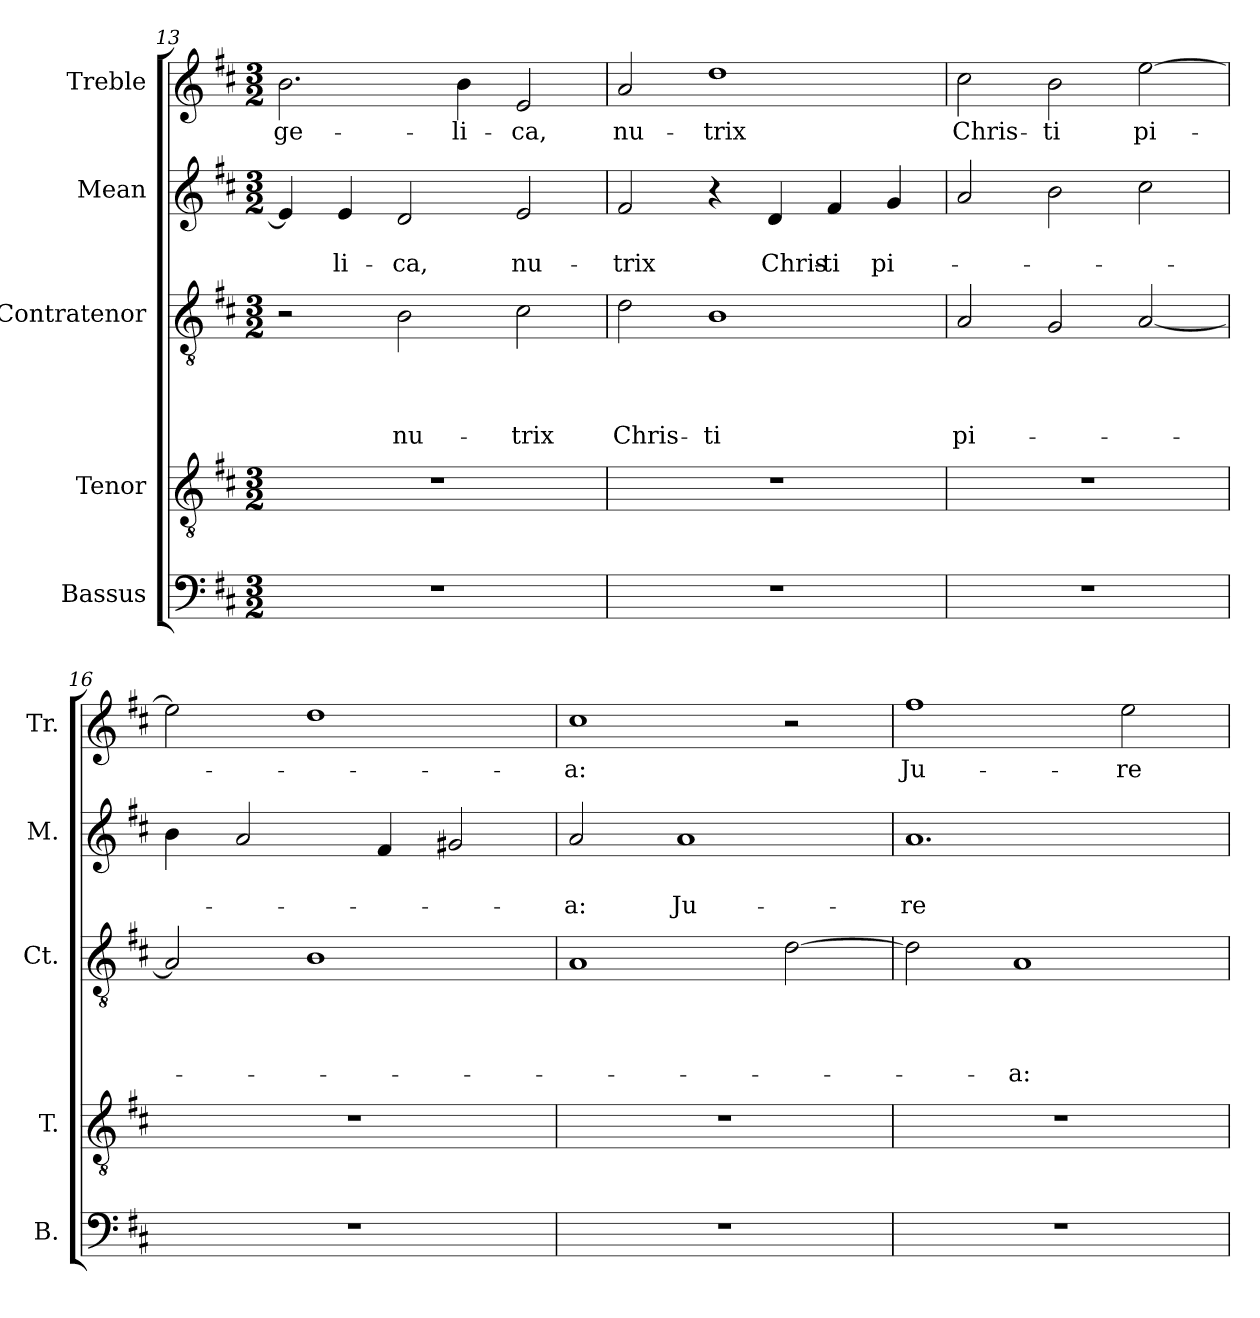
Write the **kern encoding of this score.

**kern	**kern	**kern	**text	**text	**text	**text	**kern	**text	**text	**kern	**text
*part5	*part4	*part3	*part3	*part3	*part3	*part3	*part2	*part2	*part2	*part1	*part1
*staff5	*staff4	*staff3	*staff3	*staff3	*staff3	*staff3	*staff2	*staff2	*staff2	*staff1	*staff1
*I"Bassus	*I"Tenor	*I"Contratenor	*	*	*	*	*I"Mean	*	*	*I"Treble	*
*I'B.	*I'T.	*I'Ct.	*	*	*	*	*I'M.	*	*	*I'Tr.	*
*clefF4	*clefGv2	*clefGv2	*	*	*	*	*clefG2	*	*	*clefG2	*
*k[f#c#]	*k[f#c#]	*k[f#c#]	*	*	*	*	*k[f#c#]	*	*	*k[f#c#]	*
*D:	*D:	*D:	*	*	*	*	*D:	*	*	*D:	*
*M3/2	*M3/2	*M3/2	*	*	*	*	*M3/2	*	*	*M3/2	*
=13	=13	=13	=13	=13	=13	=13	=13	=13	=13	=13	=13
!	!	!	!	!	!	!	!	!	!	!	!LO:LY:b
1.r	1.r	2r	.	.	.	.	4e/]	.	.	2.b\	-ge-
!	!	!	!	!	!	!	!	!	!LO:LY:b	!	!
.	.	.	.	.	.	.	4e/	.	-li-	.	.
!	!	!	!	!	!	!LO:LY:b	!	!	!LO:LY:b	!	!
.	.	2B\	.	.	.	nu-	2d/	.	-ca,	.	.
!	!	!	!	!	!	!	!	!	!	!	!LO:LY:b
.	.	.	.	.	.	.	.	.	.	4b\	-li-
!	!	!	!	!	!	!LO:LY:b	!	!	!LO:LY:b	!	!LO:LY:b
.	.	2c#\	.	.	.	-trix	2e/	.	nu-	2e/	-ca,
=14	=14	=14	=14	=14	=14	=14	=14	=14	=14	=14	=14
!	!	!	!	!	!	!LO:LY:b	!	!	!LO:LY:b	!	!LO:LY:b
1.r	1.r	2d\	.	.	.	Chris-	2f#/	.	-trix	2a/	nu-
!	!	!	!	!	!	!LO:LY:b	!	!	!	!	!LO:LY:b
.	.	1B	.	.	.	-ti	4r	.	.	1dd	-trix
!	!	!	!	!	!	!	!	!	!LO:LY:b	!	!
.	.	.	.	.	.	.	4d/	.	Chris-	.	.
!	!	!	!	!	!	!	!	!	!LO:LY:b:rj	!	!
.	.	.	.	.	.	.	4f#/	.	-ti	.	.
!	!	!	!	!	!	!	!	!	!LO:LY:b	!	!
.	.	.	.	.	.	.	4g/	.	pi-	.	.
=15	=15	=15	=15	=15	=15	=15	=15	=15	=15	=15	=15
!	!	!	!	!	!	!LO:LY:b	!	!	!	!	!LO:LY:b
1.r	1.r	2A/	.	.	.	pi-	2a/	.	.	2cc#\	Chris-
!	!	!	!	!	!	!	!	!	!	!	!LO:LY:b
.	.	2G/	.	.	.	.	2b\	.	.	2b\	-ti
!	!	!	!	!	!	!	!	!	!	!	!LO:LY:b
.	.	[<2A/	.	.	.	.	2cc#\	.	.	[>2ee\	pi-
=16	=16	=16	=16	=16	=16	=16	=16	=16	=16	=16	=16
1.r	1.r	2A/]	.	.	.	.	4b\	.	.	2ee\]	.
.	.	.	.	.	.	.	2a/	.	.	.	.
.	.	1B	.	.	.	.	.	.	.	1dd	.
.	.	.	.	.	.	.	4f#/	.	.	.	.
.	.	.	.	.	.	.	2g#/	.	.	.	.
!!LO:LB:g=z
=17	=17	=17	=17	=17	=17	=17	=17	=17	=17	=17	=17
!	!	!	!	!	!	!	!	!	!LO:LY:b	!	!LO:LY:b
1.r	1.r	1A	.	.	.	.	2a/	.	-a:	1cc#	-a:
!	!	!	!	!	!	!	!	!	!LO:LY:b	!	!
.	.	.	.	.	.	.	1a	.	Ju-	.	.
.	.	[>2d\	.	.	.	.	.	.	.	2r	.
=18	=18	=18	=18	=18	=18	=18	=18	=18	=18	=18	=18
!	!	!	!	!	!	!	!	!	!LO:LY:b	!	!LO:LY:b
1.r	1.r	2d\]	.	.	.	.	1.a	.	-re	1ff#	Ju-
!	!	!	!	!	!	!LO:LY:b	!	!	!	!	!
.	.	1A	.	.	.	-a:	.	.	.	.	.
!	!	!	!	!	!	!	!	!	!	!	!LO:LY:b
.	.	.	.	.	.	.	.	.	.	2ee\	-re
=	=	=	=	=	=	=	=	=	=	=	=
*-	*-	*-	*-	*-	*-	*-	*-	*-	*-	*-	*-
